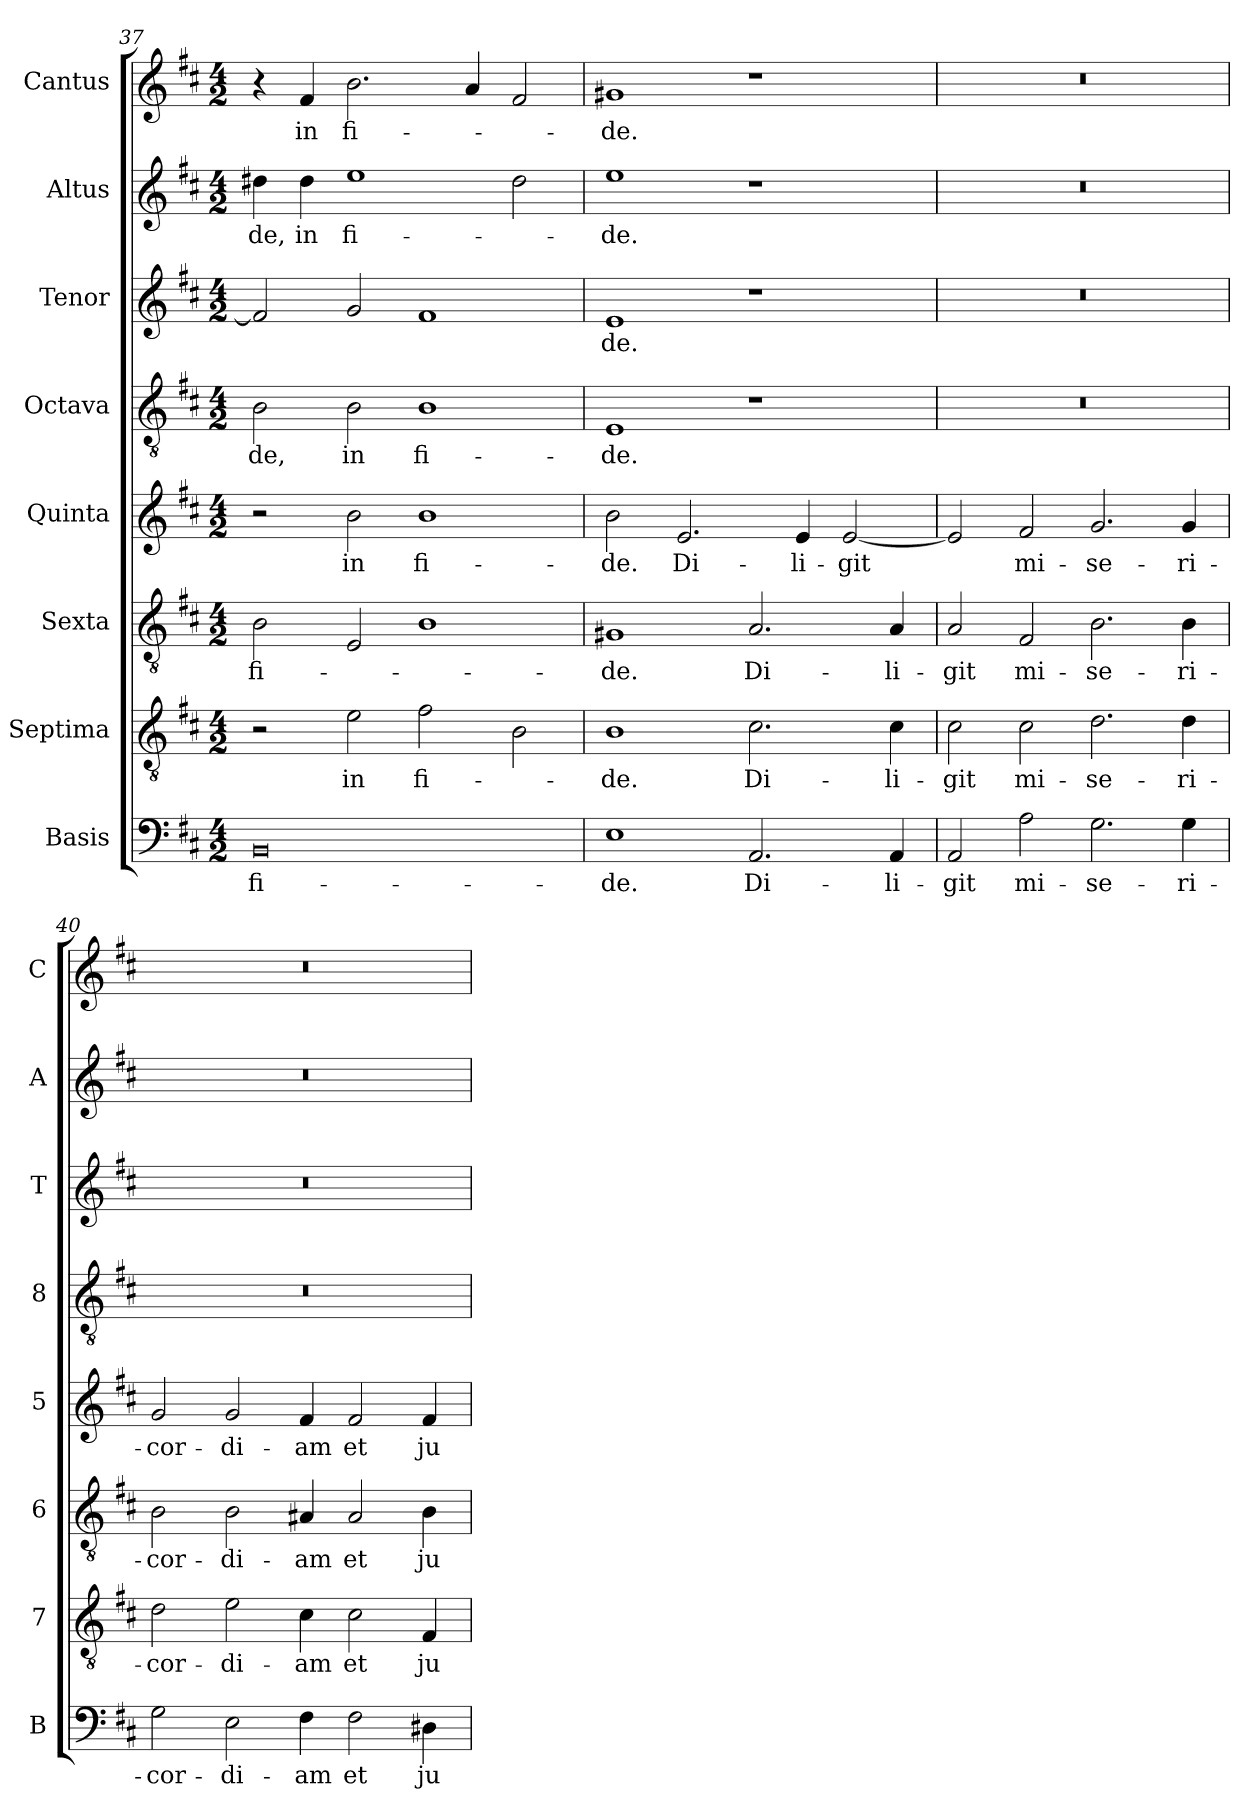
**kern	**text	**kern	**text	**kern	**text	**kern	**text	**kern	**text	**kern	**text	**kern	**text	**kern	**text
*part8	*part8	*part7	*part7	*part6	*part6	*part5	*part5	*part4	*part4	*part3	*part3	*part2	*part2	*part1	*part1
*staff8	*staff8	*staff7	*staff7	*staff6	*staff6	*staff5	*staff5	*staff4	*staff4	*staff3	*staff3	*staff2	*staff2	*staff1	*staff1
*I"Basis	*	*I"Septima	*	*I"Sexta	*	*I"Quinta	*	*I"Octava	*	*I"Tenor	*	*I"Altus	*	*I"Cantus	*
*I'B	*	*I'7	*	*I'6	*	*I'5	*	*I'8	*	*I'T	*	*I'A	*	*I'C	*
*clefF4	*	*clefGv2	*	*clefGv2	*	*clefG2	*	*clefGv2	*	*clefG2	*	*clefG2	*	*clefG2	*
*k[f#c#]	*	*k[f#c#]	*	*k[f#c#]	*	*k[f#c#]	*	*k[f#c#]	*	*k[f#c#]	*	*k[f#c#]	*	*k[f#c#]	*
*D:	*	*D:	*	*D:	*	*D:	*	*D:	*	*D:	*	*D:	*	*D:	*
*M4/2	*	*M4/2	*	*M4/2	*	*M4/2	*	*M4/2	*	*M4/2	*	*M4/2	*	*M4/2	*
=37	=37	=37	=37	=37	=37	=37	=37	=37	=37	=37	=37	=37	=37	=37	=37
!	!LO:LY:b	!	!	!	!LO:LY:b	!	!	!	!LO:LY:b	!	!	!	!LO:LY:b	!	!
0BB	fi-	2r	.	2B\	fi-	2r	.	2B\	-de,	2f#/]	.	4dd#X\	-de,	4r	.
!	!	!	!	!	!	!	!	!	!	!	!	!	!LO:LY:b	!	!LO:LY:b
.	.	.	.	.	.	.	.	.	.	.	.	4dd#\	in	4f#/	in
!	!	!	!LO:LY:b	!	!	!	!LO:LY:b	!	!LO:LY:b	!	!	!	!LO:LY:b	!	!LO:LY:b
.	.	2e\	in	2E/	.	2b\	in	2B\	in	2g/	.	1ee	fi-	2.b\	fi-
!	!	!	!LO:LY:b	!	!	!	!LO:LY:b	!	!LO:LY:b	!	!	!	!	!	!
.	.	2f#\	fi-	1B	.	1b	fi-	1B	fi-	1f#	.	.	.	.	.
.	.	.	.	.	.	.	.	.	.	.	.	.	.	4a/	.
.	.	2B\	.	.	.	.	.	.	.	.	.	2dd#\	.	2f#/	.
=38	=38	=38	=38	=38	=38	=38	=38	=38	=38	=38	=38	=38	=38	=38	=38
!	!LO:LY:b	!	!LO:LY:b	!	!LO:LY:b	!	!LO:LY:b	!	!LO:LY:b	!	!LO:LY:b	!	!LO:LY:b	!	!LO:LY:b
1E	-de.	1B	-de.	1G#X	-de.	2b\	-de.	1E	-de.	1e	-de.	1ee	-de.	1g#X	-de.
!	!	!	!	!	!	!	!LO:LY:b	!	!	!	!	!	!	!	!
.	.	.	.	.	.	2.e/	Di-	.	.	.	.	.	.	.	.
!	!LO:LY:b	!	!LO:LY:b	!	!LO:LY:b	!	!	!	!	!	!	!	!	!	!
2.AA/	Di-	2.c#\	Di-	2.A/	Di-	.	.	1r	.	1r	.	1r	.	1r	.
!	!	!	!	!	!	!	!LO:LY:b	!	!	!	!	!	!	!	!
.	.	.	.	.	.	4e/	-li-	.	.	.	.	.	.	.	.
!	!	!	!	!	!	!	!LO:LY:b	!	!	!	!	!	!	!	!
.	.	.	.	.	.	[2e/	-git	.	.	.	.	.	.	.	.
!	!LO:LY:b	!	!LO:LY:b	!	!LO:LY:b	!	!	!	!	!	!	!	!	!	!
4AA/	-li-	4c#\	-li-	4A/	-li-	.	.	.	.	.	.	.	.	.	.
!!LO:PB:g=z
=39	=39	=39	=39	=39	=39	=39	=39	=39	=39	=39	=39	=39	=39	=39	=39
!	!LO:LY:b	!	!LO:LY:b	!	!LO:LY:b	!	!	!	!	!	!	!	!	!	!
2AA/	-git	2c#\	-git	2A/	-git	2e/]	.	0r	.	0r	.	0r	.	0r	.
!	!LO:LY:b	!	!LO:LY:b	!	!LO:LY:b	!	!LO:LY:b	!	!	!	!	!	!	!	!
2A\	mi-	2c#\	mi-	2F#/	mi-	2f#/	mi-	.	.	.	.	.	.	.	.
!	!LO:LY:b	!	!LO:LY:b	!	!LO:LY:b	!	!LO:LY:b	!	!	!	!	!	!	!	!
2.G\	-se-	2.d\	-se-	2.B\	-se-	2.g/	-se-	.	.	.	.	.	.	.	.
!	!LO:LY:b	!	!LO:LY:b	!	!LO:LY:b	!	!LO:LY:b	!	!	!	!	!	!	!	!
4G\	-ri-	4d\	-ri-	4B\	-ri-	4g/	-ri-	.	.	.	.	.	.	.	.
=40	=40	=40	=40	=40	=40	=40	=40	=40	=40	=40	=40	=40	=40	=40	=40
!	!LO:LY:b	!	!LO:LY:b	!	!LO:LY:b	!	!LO:LY:b	!	!	!	!	!	!	!	!
2G\	-cor-	2d\	-cor-	2B\	-cor-	2g/	-cor-	0r	.	0r	.	0r	.	0r	.
!	!LO:LY:b	!	!LO:LY:b	!	!LO:LY:b	!	!LO:LY:b	!	!	!	!	!	!	!	!
2E\	-di-	2e\	-di-	2B\	-di-	2g/	-di-	.	.	.	.	.	.	.	.
!	!LO:LY:b	!	!LO:LY:b	!	!LO:LY:b	!	!LO:LY:b	!	!	!	!	!	!	!	!
4F#\	-am	4c#\	-am	4A#X/	-am	4f#/	-am	.	.	.	.	.	.	.	.
!	!LO:LY:b	!	!LO:LY:b	!	!LO:LY:b	!	!LO:LY:b	!	!	!	!	!	!	!	!
2F#\	et	2c#\	et	2A#/	et	2f#/	et	.	.	.	.	.	.	.	.
!	!LO:LY:b	!	!LO:LY:b	!	!LO:LY:b	!	!LO:LY:b	!	!	!	!	!	!	!	!
4D#X\	ju-	4F#/	ju-	4B\	ju-	4f#/	ju-	.	.	.	.	.	.	.	.
=	=	=	=	=	=	=	=	=	=	=	=	=	=	=	=
*-	*-	*-	*-	*-	*-	*-	*-	*-	*-	*-	*-	*-	*-	*-	*-
